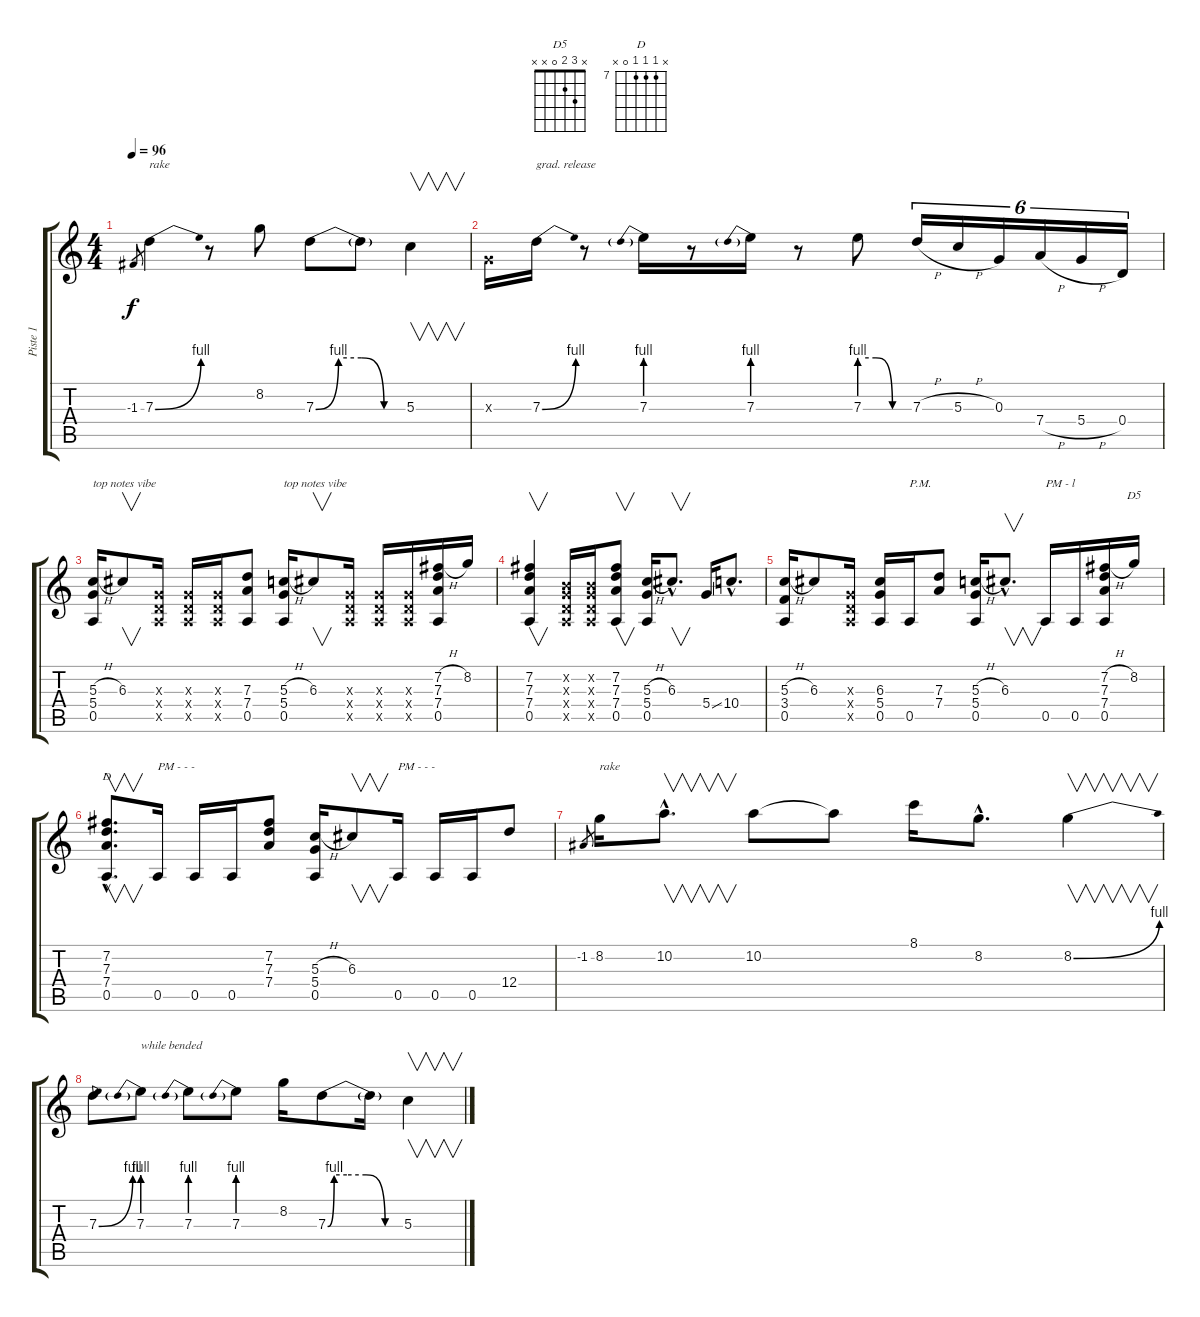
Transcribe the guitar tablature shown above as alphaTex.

\track ("Piste 1" "Piste 1") {instrument overdrivenguitar}
\staff {score tabs}
\tuning (E4 B3 G3 D3 A2 E2) {hide}
\chord ("D5" x 3 2 0 x x)
\chord ("D" x 7 7 7 0 x) {firstfret 7}
\ts (4 4)
\tempo 96
\clef g2
\ks c
-1.3.8{gr dy f instrument overdrivenguitar} 7.3{be (bend 0 0 60 4)}.4{txt "rake"} r.8 8.2.8 7.3{be (custom 0 0 15 4 30 4 45 0 60 0)}.8 7.3{t}.8 5.3.4{v} |
0.3{x}.16 7.3{be (bend 0 0 60 4)}.16{txt "grad. release"} r.8 7.3{be (prebend 0 4 60 4)}.16 r.8 7.3{be (prebend 0 4 60 4)}.16 r.8 7.3{be (custom 0 4 20 4 40 0 60 0)}.8 7.3{h}.16{tu (6 4)} 5.3{h}.16{tu (6 4)} 0.3.16{tu (6 4)} 7.4{h}.16{tu (6 4)} 5.4{h}.16{tu (6 4)} 0.4.16{tu (6 4)} |
(5.3{h} 5.4 0.5).16{txt "top notes vibe"} 6.3.8{v} (0.3{x} 0.4{x} 0.5{x}).16 (0.3{x} 0.4{x} 0.5{x}).16 (0.3{x} 0.4{x} 0.5{x}).16 (7.3 7.4 0.5).8 (5.3{h} 5.4 0.5).16{txt "top notes vibe"} 6.3.8{v} (0.3{x} 0.4{x} 0.5{x}).16 (0.3{x} 0.4{x} 0.5{x}).16 (0.3{x} 0.4{x} 0.5{x}).16 (7.2{h} 7.3 7.4 0.5).16 8.2.16 |
(7.2 7.3 7.4 0.5).4{v} (0.2{x} 0.3{x} 0.4{x} 0.5{x}).16 (0.2{x} 0.3{x} 0.4{x} 0.5{x}).16 (7.2 7.3 7.4 0.5).8{v} (5.3{h} 5.4 0.5).16 6.3{hac}.8{v d} 5.4{ss}.16 10.4{hac}.8{d} |
(5.3{h} 3.4 0.5).16 6.3.8 (0.3{x} 0.4{x} 0.5{x}).16 (6.3 5.4 0.5).16 0.5.16{txt "P.M."} (7.3 7.4).8 (5.3{h} 5.4 0.5).16 6.3{hac}.8{v d} 0.5.16{txt "PM - l"} 0.5.16 (7.2{h} 7.3 7.4 0.5).16 8.2.16{ch "D5"} |
(7.2{hac} 7.3{hac} 7.4{hac} 0.5{hac}).8{v d ch "D"} 0.5.16{txt "PM - - - "} 0.5.16 0.5.16 (7.2 7.3 7.4).8 (5.3{h} 5.4 0.5).16 6.3.8{v} 0.5.16{txt "PM - - - "} 0.5.16 0.5.16 12.4.8 |
-1.2.8{gr} 8.2.16{txt "rake"} 10.2{hac}.8{v d} 10.2.8 10.2{t}.8 8.1.16 8.2{hac}.8{d} 8.2{be (bend 0 0 60 4)}.4{v} |
7.3{be (bend 0 0 60 4)}.8 7.3{be (prebend 0 4 60 4)}.8{txt "while bended"} 7.3{be (prebend 0 4 60 4)}.8 7.3{be (prebend 0 4 60 4)}.8 8.2.16 7.3{be (custom 0 0 5 4 15 4 30 4 45 0 60 0)}.8 7.3{t}.16 5.3.4{v}
